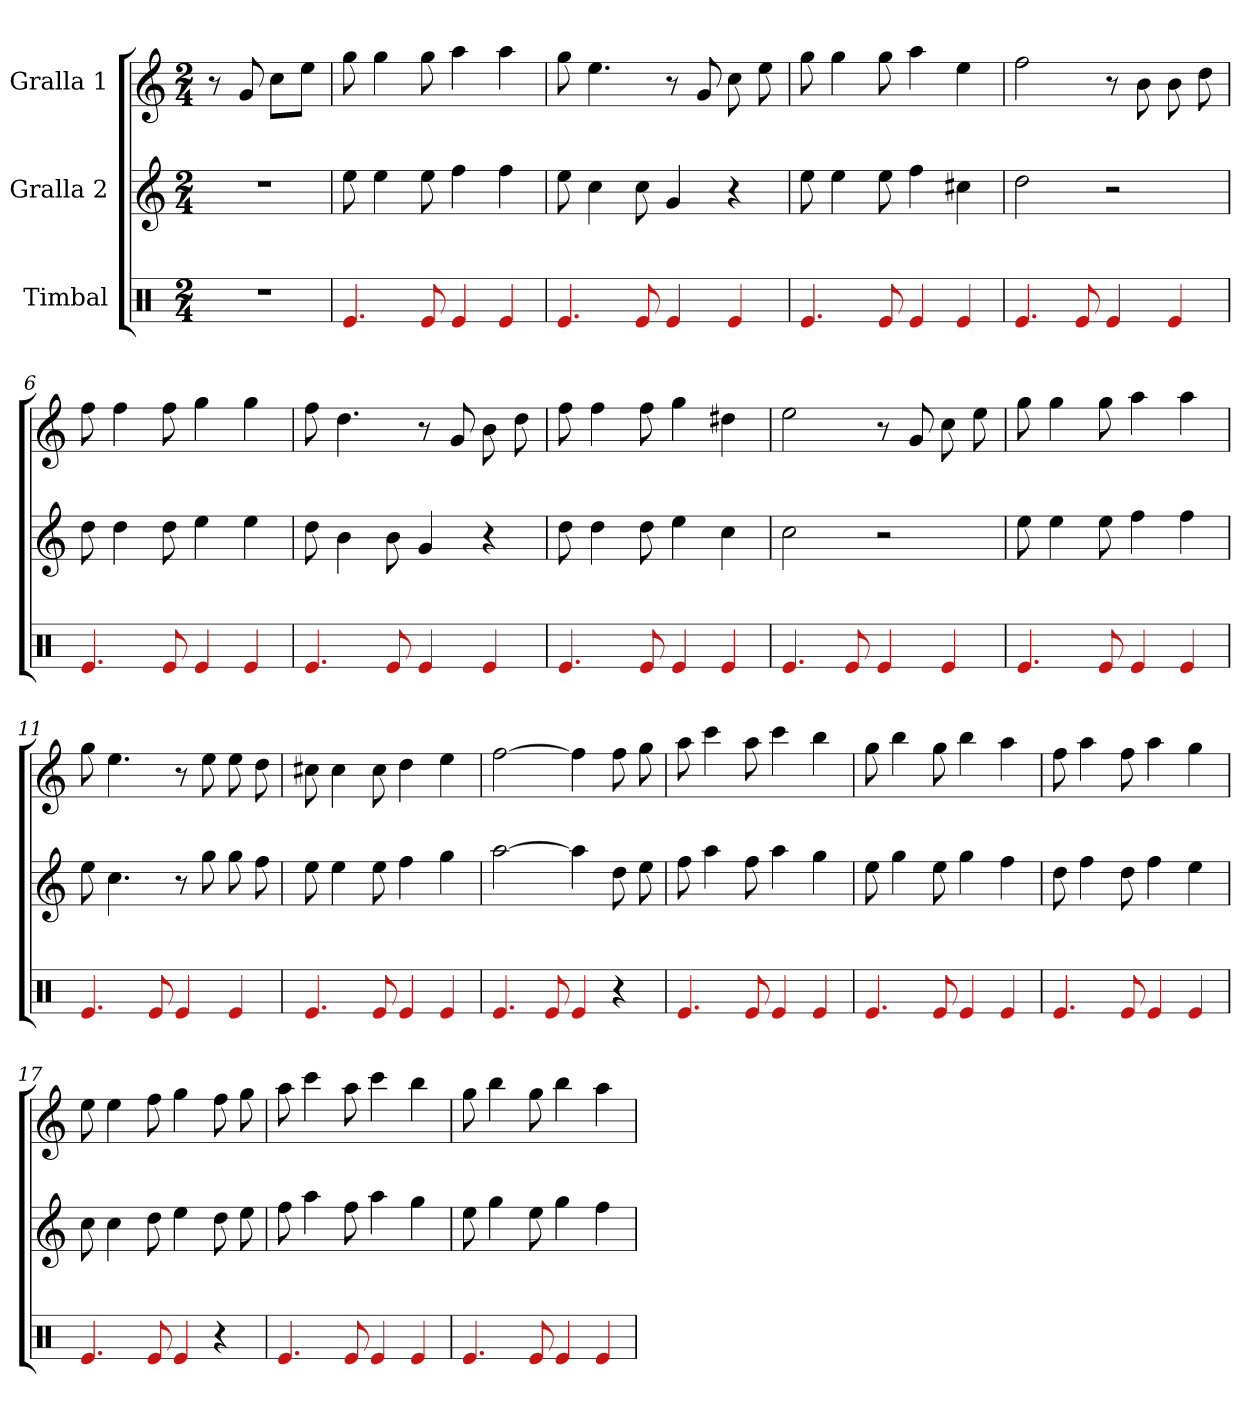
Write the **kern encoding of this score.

**kern	**kern	**kern
*part3	*part2	*part1
*staff3	*staff2	*staff1
*I"Timbal	*I"Gralla 2	*I"Gralla 1
*clefX	*clefG2	*clefG2
*k[]	*k[]	*k[]
*M2/4	*M2/4	*M2/4
=1	=1	=1
2r	2r	8r
.	.	8g
.	.	8cc\L
.	.	8ee\J
=2	=2	=2
4.e	8ee	8gg
.	4ee	4gg
8e	8ee	8gg
4e	4ff	4aa
4e	4ff	4aa
=3	=3	=3
4.e	8ee	8gg
.	4cc	4.ee
8e	8cc	.
4e	4g	8r
.	.	8g
4e	4r	8cc
.	.	8ee
=4	=4	=4
4.e	8ee	8gg
.	4ee	4gg
8e	8ee	8gg
4e	4ff	4aa
4e	4cc#	4ee
=5	=5	=5
4.e	2dd	2ff
8e	.	.
4e	2r	8r
.	.	8b
4e	.	8b
.	.	8dd
=6	=6	=6
4.e	8dd	8ff
.	4dd	4ff
8e	8dd	8ff
4e	4ee	4gg
4e	4ee	4gg
=7	=7	=7
4.e	8dd	8ff
.	4b	4.dd
8e	8b	.
4e	4g	8r
.	.	8g
4e	4r	8b
.	.	8dd
=8	=8	=8
4.e	8dd	8ff
.	4dd	4ff
8e	8dd	8ff
4e	4ee	4gg
4e	4cc	4dd#
=9	=9	=9
4.e	2cc	2ee
8e	.	.
4e	2r	8r
.	.	8g
4e	.	8cc
.	.	8ee
=10	=10	=10
4.e	8ee	8gg
.	4ee	4gg
8e	8ee	8gg
4e	4ff	4aa
4e	4ff	4aa
=11	=11	=11
4.e	8ee	8gg
.	4.cc	4.ee
8e	.	.
4e	8r	8r
.	8gg	8ee
4e	8gg	8ee
.	8ff	8dd
=12	=12	=12
4.e	8ee	8cc#
.	4ee	4cc#
8e	8ee	8cc#
4e	4ff	4dd
4e	4gg	4ee
=13	=13	=13
4.e	[2aa	[2ff
8e	.	.
4e	4aa]	4ff]
4r	8dd	8ff
.	8ee	8gg
=14	=14	=14
4.e	8ff	8aa
.	4aa	4ccc
8e	8ff	8aa
4e	4aa	4ccc
4e	4gg	4bb
=15	=15	=15
4.e	8ee	8gg
.	4gg	4bb
8e	8ee	8gg
4e	4gg	4bb
4e	4ff	4aa
=16	=16	=16
4.e	8dd	8ff
.	4ff	4aa
8e	8dd	8ff
4e	4ff	4aa
4e	4ee	4gg
=17	=17	=17
4.e	8cc	8ee
.	4cc	4ee
8e	8dd	8ff
4e	4ee	4gg
4r	8dd	8ff
.	8ee	8gg
=18	=18	=18
4.e	8ff	8aa
.	4aa	4ccc
8e	8ff	8aa
4e	4aa	4ccc
4e	4gg	4bb
=19	=19	=19
4.e	8ee	8gg
.	4gg	4bb
8e	8ee	8gg
4e	4gg	4bb
4e	4ff	4aa
=	=	=
*-	*-	*-
